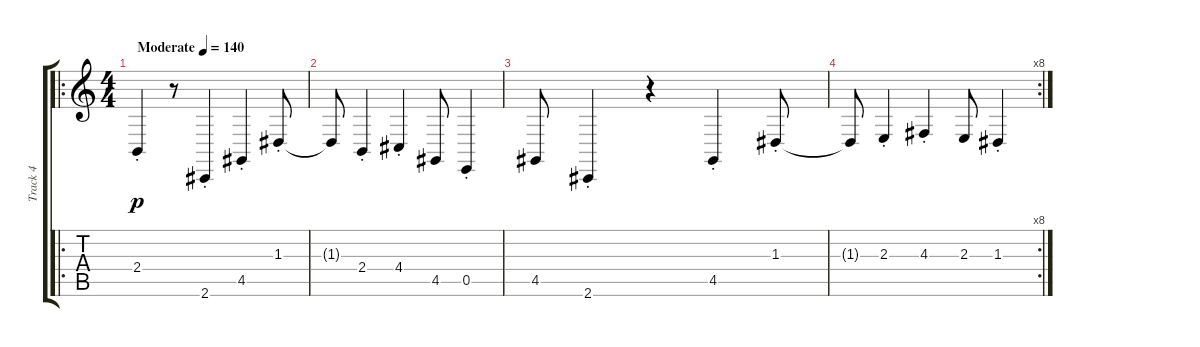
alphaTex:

\track ("Track 4" "Track 4") {instrument lead2sawtooth}
\staff {score tabs}
\tuning (B3 Gb3 D3 A2 E2 B1) {hide}
\ro
\ts (4 4)
\tempo (140 "Moderate")
\clef g2
\ks c
2.4{st}.4{dy p instrument lead2sawtooth} r.8 2.6{st}.4 4.5{st}.4 1.3{st}.8 |
1.3{t}.8 2.4{st}.4 4.4{st}.4 4.5.8 0.5{st}.4 |
4.5.8 2.6{st}.4 r.4 4.5{st}.4 1.3{st}.8 |
\rc 8
1.3{t}.8 2.3{st}.4 4.3{st}.4 2.3.8 1.3{st}.4
